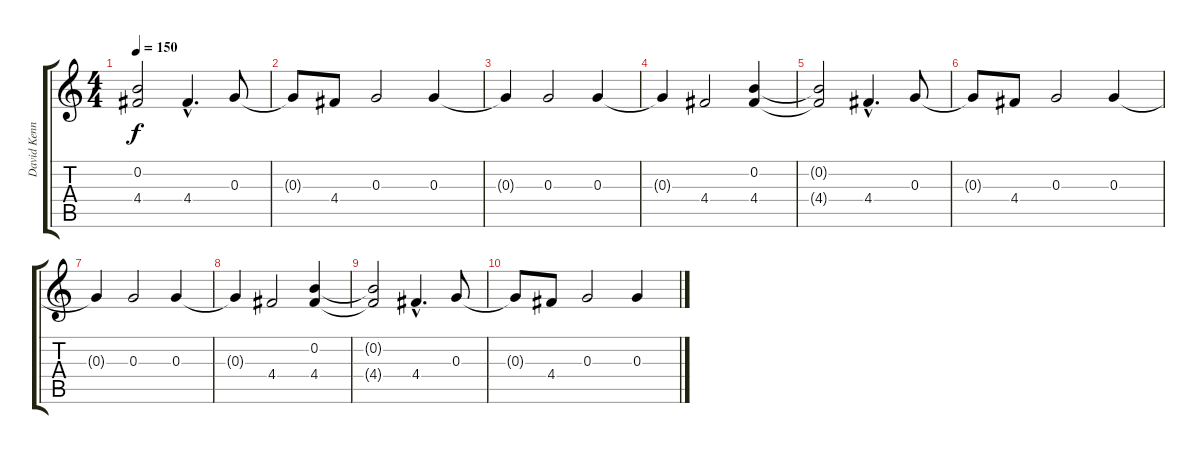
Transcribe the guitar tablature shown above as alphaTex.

\track ("David Kennedy - Guitar II" "David Kenn") {instrument overdrivenguitar}
\staff {score tabs}
\tuning (E4 B3 G3 D3 A2 E2) {hide}
\ts (4 4)
\tempo 150
\clef g2
\ks c
(0.2{t} 4.4{t}).2{dy f} 4.4{hac}.4{d} 0.3.8 |
0.3{t}.8 4.4.8 0.3.2 0.3.4 |
0.3{t}.4 0.3.2{instrument violin} 0.3.4 |
0.3{t}.4 4.4.2 (0.2 4.4).4 |
(0.2{t} 4.4{t}).2 4.4{hac}.4{d} 0.3.8 |
0.3{t}.8 4.4.8 0.3.2 0.3.4 |
0.3{t}.4 0.3.2{instrument violin} 0.3.4 |
0.3{t}.4 4.4.2{volume 11} (0.2 4.4).4{volume 8} |
(0.2{t} 4.4{t}).2 4.4{hac}.4{d volume 3} 0.3.8{volume 1} |
0.3{t}.8 4.4.8{volume 0} 0.3.2 0.3.4
